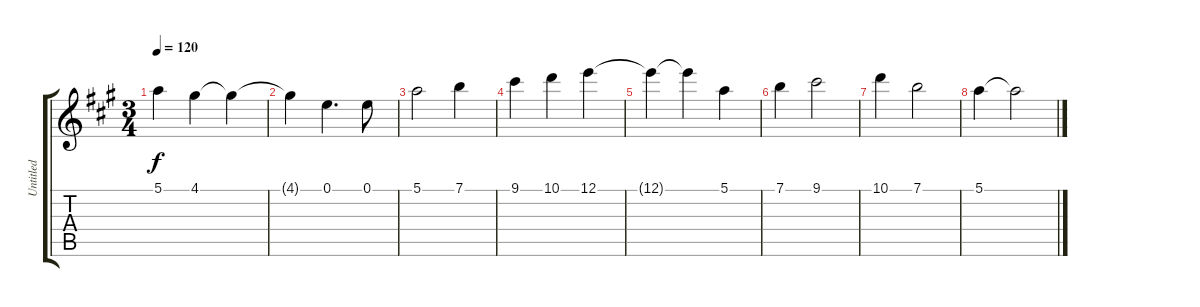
\track ("Untitled" "Untitled") {instrument distortionguitar}
\staff {score tabs}
\tuning (E4 B3 G3 D3 A2 E2) {hide}
\ts (3 4)
\tempo 120
\clef g2
\ks a
5.1.4{dy f} 4.1.4 4.1{t}.4 |
4.1{t}.4 0.1.4{d} 0.1.8 |
5.1.2 7.1.4 |
9.1.4 10.1.4 12.1.4 |
12.1{t}.4 12.1{t}.4 5.1.4 |
7.1.4 9.1.2 |
10.1.4 7.1.2 |
5.1.4 5.1{t}.2
